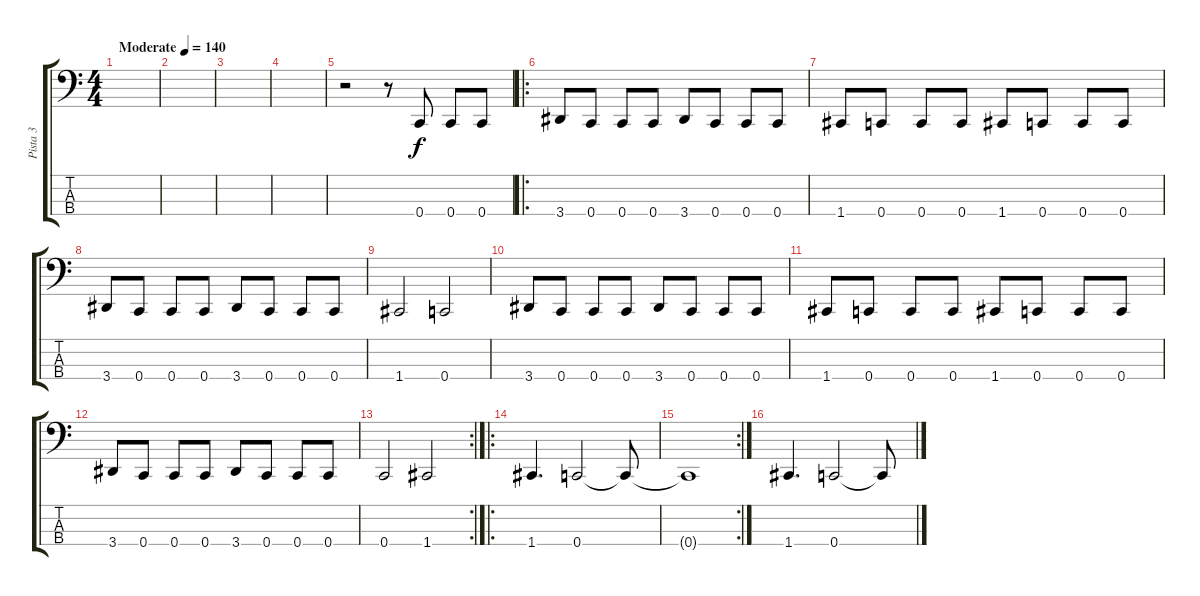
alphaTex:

\track ("Pista 3" "Pista 3") {instrument electricbassfinger}
\staff {score tabs}
\tuning (F2 C2 G1 C1) {hide}
\ts (4 4)
\tempo (140 "Moderate")
\clef f4
\ks c
|
|
|
|
r.2 r.8 0.4.8 0.4.8 0.4.8 |
\ro
3.4.8 0.4.8 0.4.8 0.4.8 3.4.8 0.4.8 0.4.8 0.4.8 |
1.4.8 0.4.8 0.4.8 0.4.8 1.4.8 0.4.8 0.4.8 0.4.8 |
3.4.8 0.4.8 0.4.8 0.4.8 3.4.8 0.4.8 0.4.8 0.4.8 |
1.4.2 0.4.2 |
3.4.8 0.4.8 0.4.8 0.4.8 3.4.8 0.4.8 0.4.8 0.4.8 |
1.4.8 0.4.8 0.4.8 0.4.8 1.4.8 0.4.8 0.4.8 0.4.8 |
3.4.8 0.4.8 0.4.8 0.4.8 3.4.8 0.4.8 0.4.8 0.4.8 |
\rc 2
0.4.2 1.4.2 |
\ro
1.4.4{d} 0.4.2 0.4{t}.8 |
\rc 2
0.4{t}.1 |
1.4.4{d} 0.4.2 0.4{t}.8
